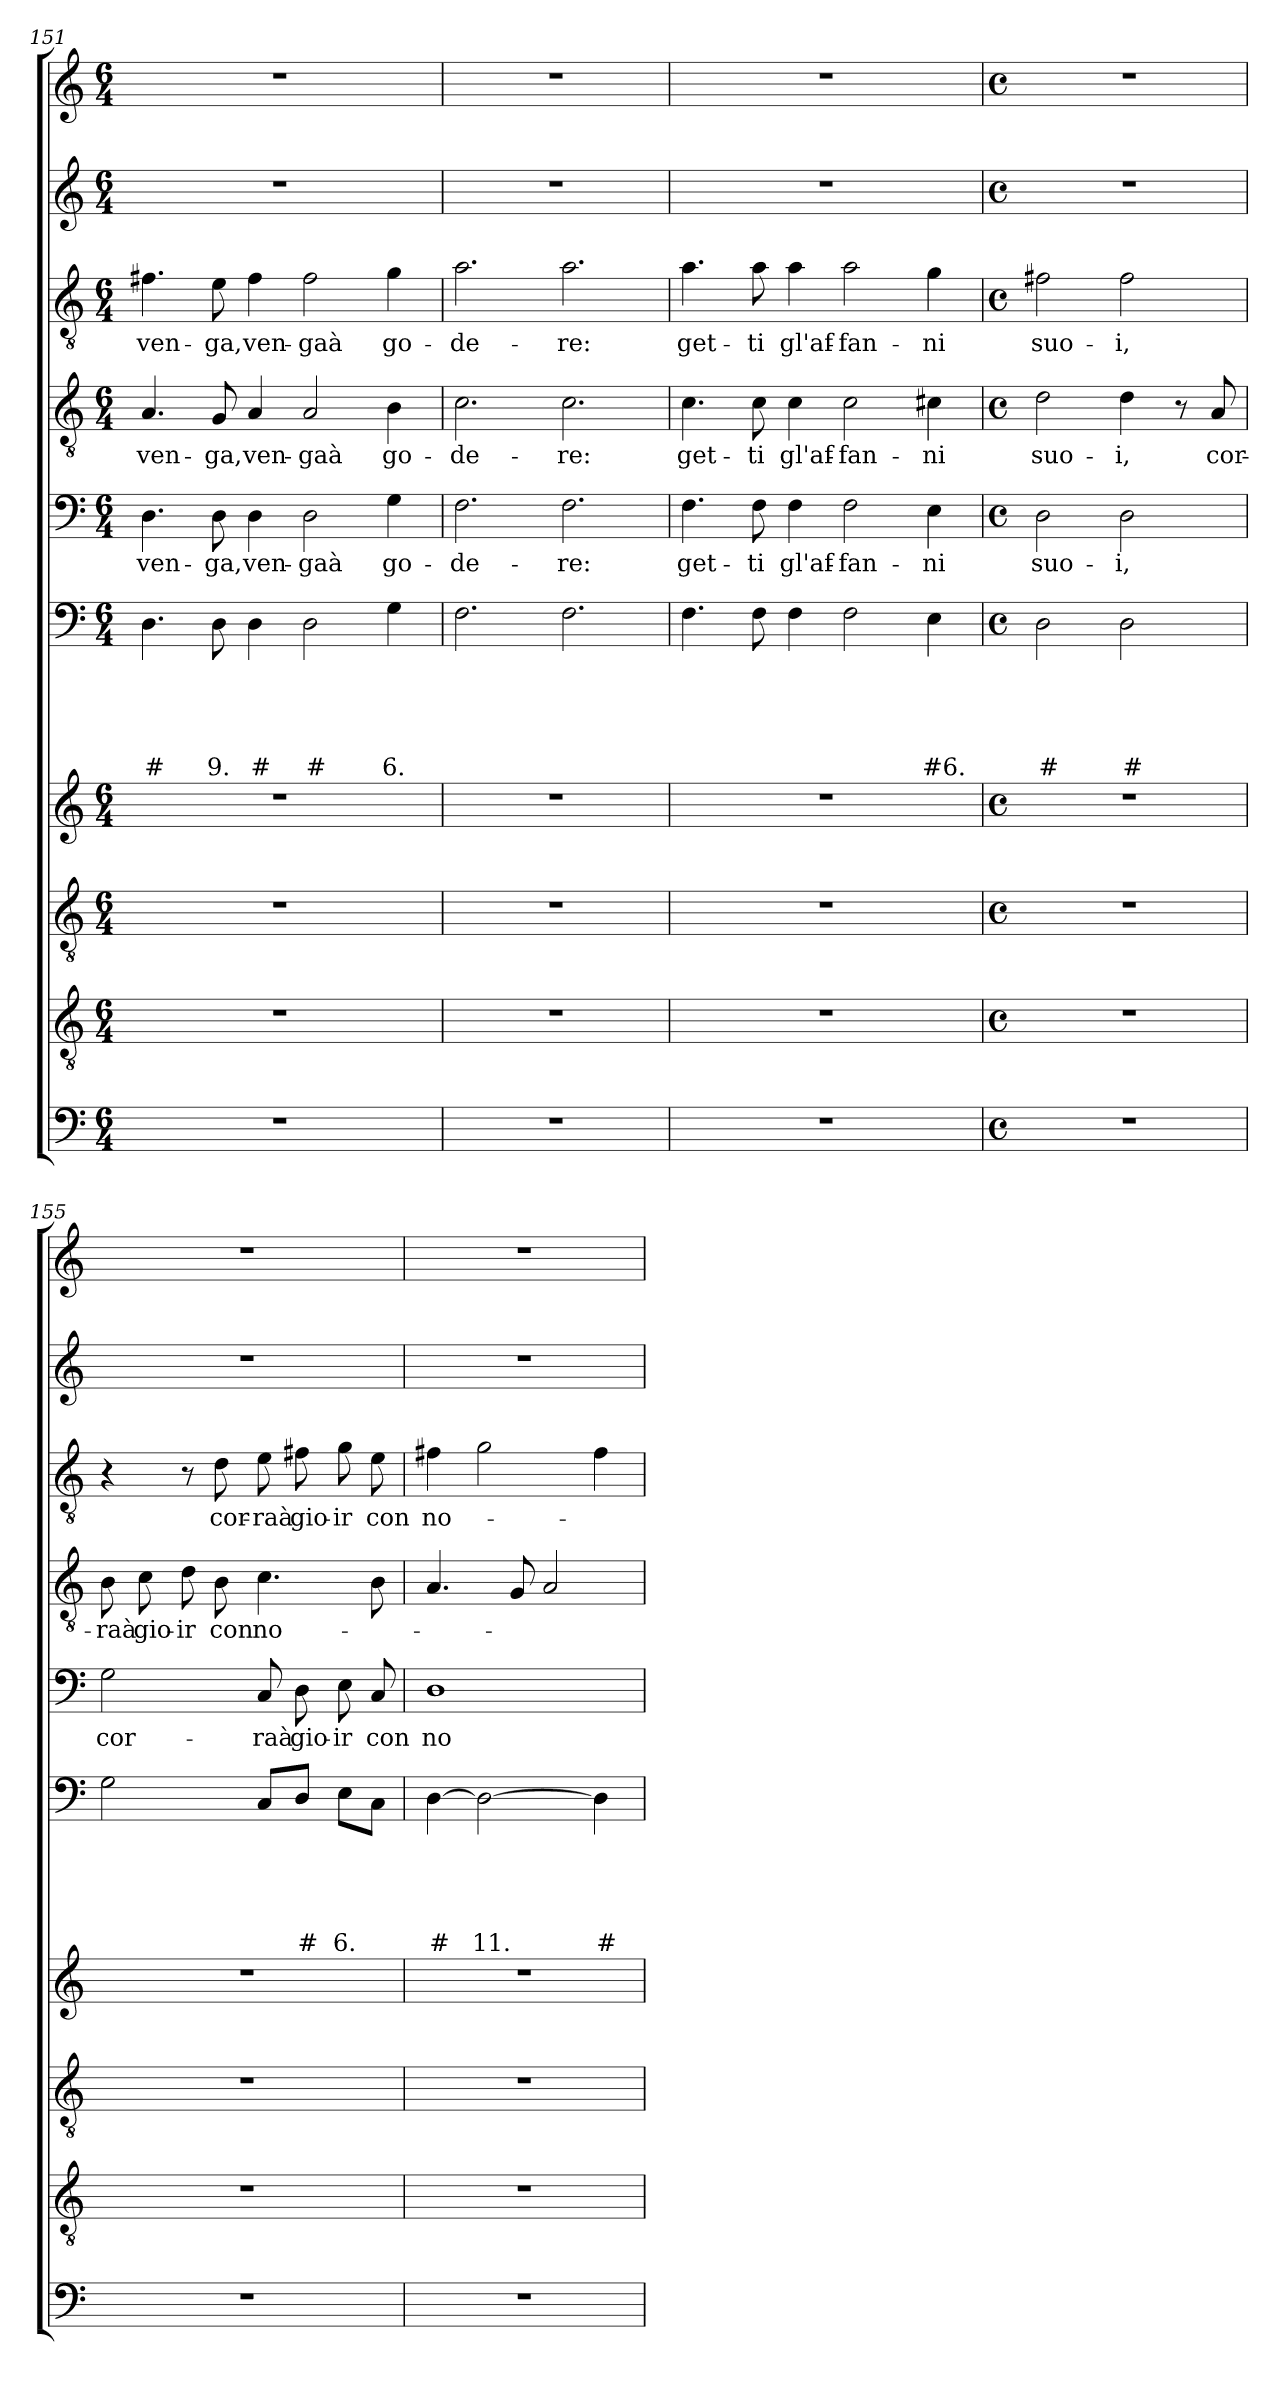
**kern	**kern	**kern	**kern	**kern	**text	**text	**text	**text	**text	**kern	**text	**kern	**text	**kern	**text	**kern	**kern
*part10	*part9	*part8	*part7	*part6	*part6	*part6	*part6	*part6	*part6	*part5	*part5	*part4	*part4	*part3	*part3	*part2	*part1
*staff10	*staff9	*staff8	*staff7	*staff6	*staff6	*staff6	*staff6	*staff6	*staff6	*staff5	*staff5	*staff4	*staff4	*staff3	*staff3	*staff2	*staff1
*clefF4	*clefGv2	*clefGv2	*clefG2	*clefF4	*	*	*	*	*	*clefF4	*	*clefGv2	*	*clefGv2	*	*clefG2	*clefG2
*k[]	*k[]	*k[]	*k[]	*k[]	*	*	*	*	*	*k[]	*	*k[]	*	*k[]	*	*k[]	*k[]
*C:	*C:	*C:	*C:	*C:	*	*	*	*	*	*C:	*	*C:	*	*C:	*	*C:	*C:
*M6/4	*M6/4	*M6/4	*M6/4	*M6/4	*	*	*	*	*	*M6/4	*	*M6/4	*	*M6/4	*	*M6/4	*M6/4
=151	=151	=151	=151	=151	=151	=151	=151	=151	=151	=151	=151	=151	=151	=151	=151	=151	=151
1.r	1.r	1.r	1.r	4.D\	.	.	.	.	#	4.D\	ven-	4.A/	ven-	4.f#X\	ven-	1.r	1.r
.	.	.	.	8D\	.	.	.	.	9.	8D\	-ga,	8G/	-ga,	8e\	-ga,	.	.
.	.	.	.	4D\	.	.	.	.	#	4D\	ven-	4A/	ven-	4f#\	ven-	.	.
.	.	.	.	2D\	.	.	.	.	#	2D\	-gaà	2A/	-gaà	2f#\	-gaà	.	.
.	.	.	.	4G\	.	.	.	.	6.	4G\	go-	4B\	go-	4g\	go-	.	.
=152	=152	=152	=152	=152	=152	=152	=152	=152	=152	=152	=152	=152	=152	=152	=152	=152	=152
1.r	1.r	1.r	1.r	2.F\	.	.	.	.	.	2.F\	-de-	2.c\	-de-	2.a\	-de-	1.r	1.r
.	.	.	.	2.F\	.	.	.	.	.	2.F\	-re:	2.c\	-re:	2.a\	-re:	.	.
=153	=153	=153	=153	=153	=153	=153	=153	=153	=153	=153	=153	=153	=153	=153	=153	=153	=153
1.r	1.r	1.r	1.r	4.F\	.	.	.	.	.	4.F\	get-	4.c\	get-	4.a\	get-	1.r	1.r
.	.	.	.	8F\	.	.	.	.	.	8F\	-ti	8c\	-ti	8a\	-ti	.	.
.	.	.	.	4F\	.	.	.	.	.	4F\	gl'af-	4c\	gl'af-	4a\	gl'af-	.	.
.	.	.	.	2F\	.	.	.	.	.	2F\	-fan-	2c\	-fan-	2a\	-fan-	.	.
.	.	.	.	4E\	.	.	.	.	#6.	4E\	-ni	4c#X\	-ni	4g\	-ni	.	.
=154	=154	=154	=154	=154	=154	=154	=154	=154	=154	=154	=154	=154	=154	=154	=154	=154	=154
*M4/4	*M4/4	*M4/4	*M4/4	*M4/4	*	*	*	*	*	*M4/4	*	*M4/4	*	*M4/4	*	*M4/4	*M4/4
*met(c)	*met(c)	*met(c)	*met(c)	*met(c)	*	*	*	*	*	*met(c)	*	*met(c)	*	*met(c)	*	*met(c)	*met(c)
1r	1r	1r	1r	2D\	.	.	.	.	#	2D\	suo-	2d\	suo-	2f#X\	suo-	1r	1r
.	.	.	.	2D\	.	.	.	.	#	2D\	-i,	4d\	-i,	2f#\	-i,	.	.
.	.	.	.	.	.	.	.	.	.	.	.	8r	.	.	.	.	.
.	.	.	.	.	.	.	.	.	.	.	.	8A/	cor-	.	.	.	.
!!LO:LB:g=z
=155	=155	=155	=155	=155	=155	=155	=155	=155	=155	=155	=155	=155	=155	=155	=155	=155	=155
1r	1r	1r	1r	2G\	.	.	.	.	.	2G\	cor-	8B\	-raà	4r	.	1r	1r
.	.	.	.	.	.	.	.	.	.	.	.	8c\	gio-	.	.	.	.
.	.	.	.	.	.	.	.	.	.	.	.	8d\	-ir	8r	.	.	.
.	.	.	.	.	.	.	.	.	.	.	.	8B\	con	8d\	cor-	.	.
.	.	.	.	8C/L	.	.	.	.	.	8C/	-raà	4.c\	no-	8e\	-raà	.	.
.	.	.	.	8D/J	.	.	.	.	#	8D\	gio-	.	.	8f#X\	gio-	.	.
.	.	.	.	8E\L	.	.	.	.	6.	8E\	-ir	.	.	8g\	-ir	.	.
.	.	.	.	8C\J	.	.	.	.	.	8C/	con	8B\	.	8e\	con	.	.
=156	=156	=156	=156	=156	=156	=156	=156	=156	=156	=156	=156	=156	=156	=156	=156	=156	=156
1r	1r	1r	1r	[4D\	.	.	.	.	#	1D	no-	4.A/	.	4f#X\	no-	1r	1r
.	.	.	.	2D\_	.	.	.	.	11.	.	.	.	.	2g\	.	.	.
.	.	.	.	.	.	.	.	.	.	.	.	8G/	.	.	.	.	.
.	.	.	.	.	.	.	.	.	.	.	.	2A/	.	.	.	.	.
.	.	.	.	4D\]	.	.	.	.	#	.	.	.	.	4f#\	.	.	.
=	=	=	=	=	=	=	=	=	=	=	=	=	=	=	=	=	=
*-	*-	*-	*-	*-	*-	*-	*-	*-	*-	*-	*-	*-	*-	*-	*-	*-	*-
